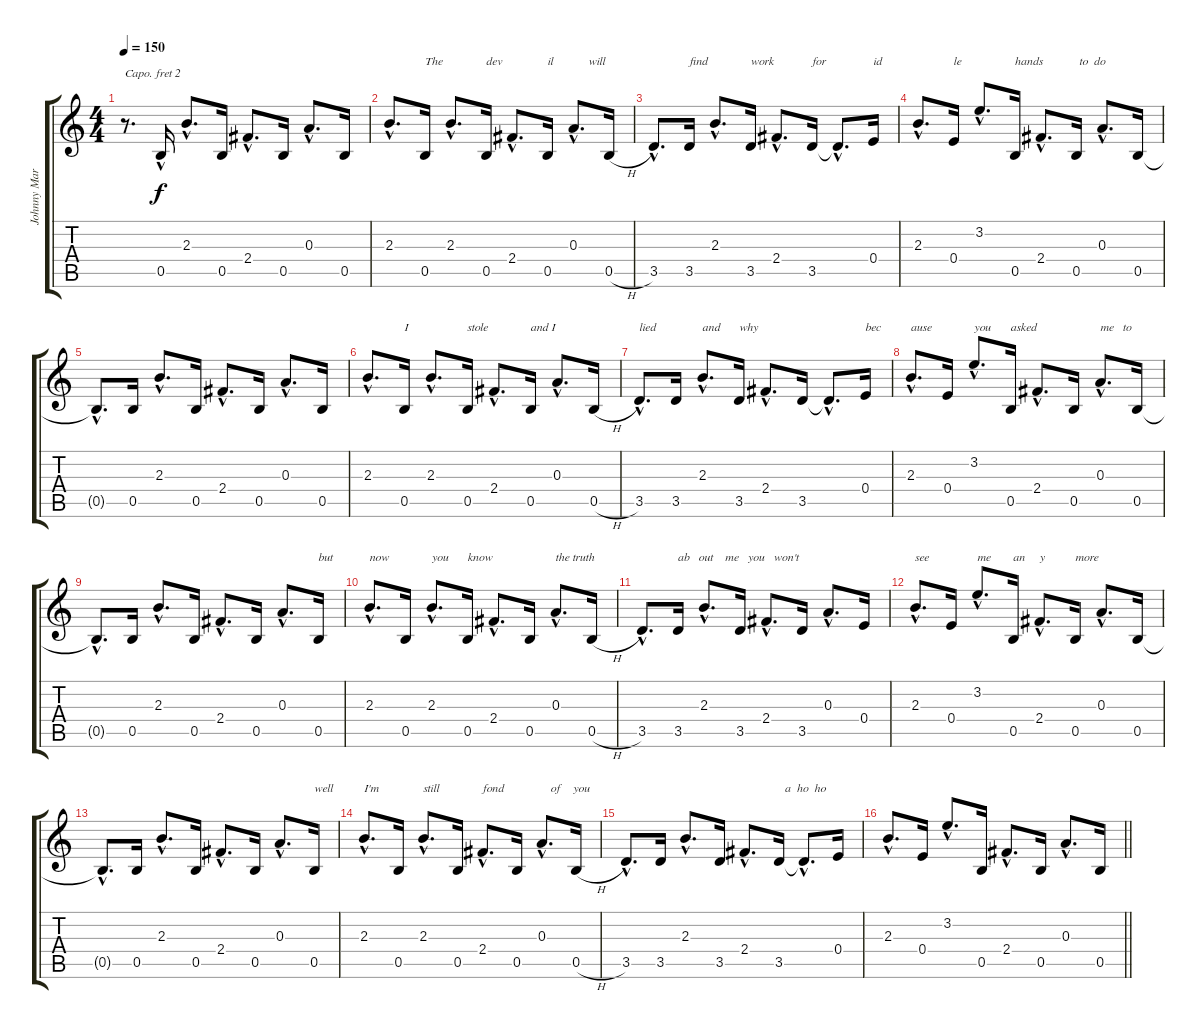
\track ("Johnny Marr" "Johnny Mar") {instrument overdrivenguitar}
\staff {score tabs}
\capo 2
\tuning (E4 B3 G3 D3 A2 E2) {hide}
\ts (4 4)
\tempo 150
\clef g2
\ks c
r.8{d dy f} 0.5{hac}.16 2.3{hac}.8{d} 0.5.16 2.4{hac}.8{d} 0.5.16 0.3{hac}.8{d} 0.5.16 |
2.3{hac}.8{d} 0.5.16{txt "The"} 2.3{hac}.8{d} 0.5.16{txt "dev"} 2.4{hac}.8{d} 0.5.16{txt "il"} 0.3{hac}.8{d txt "     will"} 0.5{h}.16 |
3.5{hac}.8{d} 3.5.16{txt "find"} 2.3{hac}.8{d} 3.5.16{txt "work"} 2.4{hac}.8{d} 3.5.16{txt "for"} 3.5{hac t}.8{d} 0.4.16{txt "id"} |
2.3{hac}.8{d} 0.4.16{txt "le"} 3.2{hac}.8{d} 0.5.16{txt "hands"} 2.4{hac}.8{d} 0.5.16{txt " to  do"} 0.3{hac}.8{d} 0.5.16 |
0.5{hac t}.8{d} 0.5.16 2.3{hac}.8{d} 0.5.16 2.4{hac}.8{d} 0.5.16 0.3{hac}.8{d} 0.5.16 |
2.3{hac}.8{d} 0.5.16{txt "I"} 2.3{hac}.8{d} 0.5.16{txt "stole"} 2.4{hac}.8{d} 0.5.16{txt "and I"} 0.3{hac}.8{d} 0.5{h}.16 |
3.5{hac}.8{d txt "lied"} 3.5.16 2.3{hac}.8{d txt "and"} 3.5.16{txt "why"} 2.4{hac}.8{d} 3.5.16 3.5{hac t}.8{d} 0.4.16{txt "bec"} |
2.3{hac}.8{d txt "ause"} 0.4.16 3.2{hac}.8{d txt "you"} 0.5.16{txt "asked"} 2.4{hac}.8{d} 0.5.16 0.3{hac}.8{d txt "me   to"} 0.5.16 |
0.5{hac t}.8{d} 0.5.16 2.3{hac}.8{d} 0.5.16 2.4{hac}.8{d} 0.5.16 0.3{hac}.8{d} 0.5.16{txt "but"} |
2.3{hac}.8{d txt "now"} 0.5.16 2.3{hac}.8{d txt "you"} 0.5.16{txt "know"} 2.4{hac}.8{d} 0.5.16 0.3{hac}.8{d txt "the truth"} 0.5{h}.16 |
3.5{hac}.8{d} 3.5.16{txt "ab   out    me   you   won't"} 2.3{hac}.8{d} 3.5.16 2.4{hac}.8{d} 3.5.16 0.3{hac}.8{d} 0.4.16 |
2.3{hac}.8{d txt "see"} 0.4.16 3.2{hac}.8{d txt "me"} 0.5.16{txt "an"} 2.4{hac}.8{d txt "y"} 0.5.16{txt "more"} 0.3{hac}.8{d} 0.5.16 |
0.5{hac t}.8{d} 0.5.16 2.3{hac}.8{d} 0.5.16 2.4{hac}.8{d} 0.5.16 0.3{hac}.8{d} 0.5.16{txt "well"} |
2.3{hac}.8{d txt "I'm"} 0.5.16 2.3{hac}.8{d txt "still"} 0.5.16 2.4{hac}.8{d txt "fond"} 0.5.16 0.3{hac}.8{d txt "   of    you"} 0.5{h}.16 |
3.5{hac}.8{d} 3.5.16 2.3{hac}.8{d} 3.5.16 2.4{hac}.8{d} 3.5.16{txt "  a  ho  ho"} 3.5{hac t}.8{d} 0.4.16 |
\barLineRight lightlight
2.3{hac}.8{d} 0.4.16 3.2{hac}.8{d} 0.5.16 2.4{hac}.8{d} 0.5.16 0.3{hac}.8{d} 0.5.16
